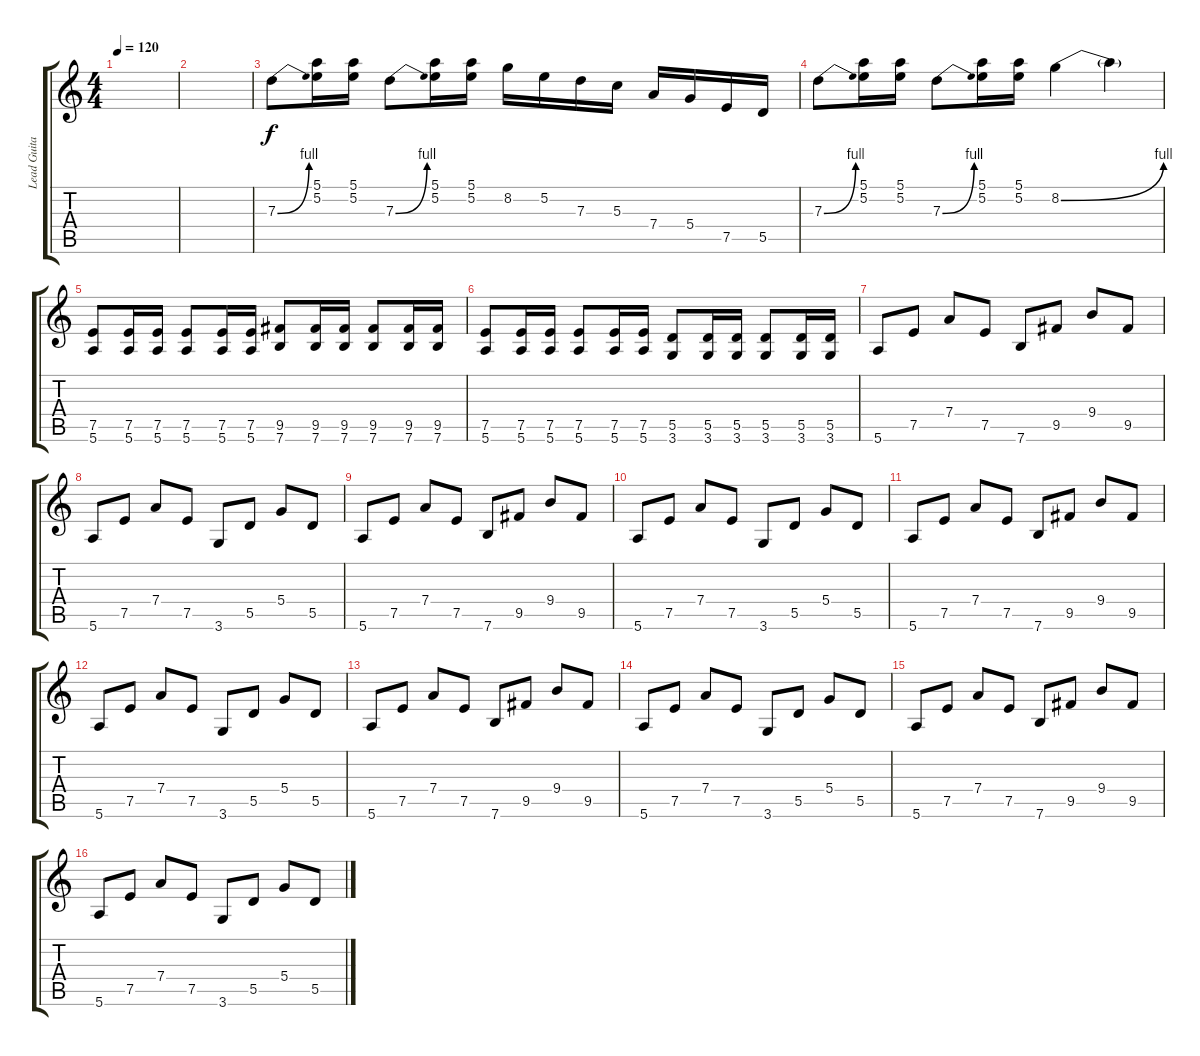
\track ("Lead Guitar" "Lead Guita") {instrument distortionguitar}
\staff {score tabs}
\tuning (E4 B3 G3 D3 A2 E2) {hide}
\ts (4 4)
\tempo 120
\clef g2
\ks c
|
|
7.3{be (bend 0 0 60 4)}.8 (5.1 5.2).16 (5.1 5.2).16 7.3{be (bend 0 0 60 4)}.8 (5.1 5.2).16 (5.1 5.2).16 8.2.16 5.2.16 7.3.16 5.3.16 7.4.16 5.4.16 7.5.16 5.5.16 |
7.3{be (bend 0 0 60 4)}.8 (5.1 5.2).16 (5.1 5.2).16 7.3{be (bend 0 0 60 4)}.8 (5.1 5.2).16 (5.1 5.2).16 8.2{be (bend 0 0 60 4)}.4 8.2{t}.4 |
(7.5 5.6).8 (7.5 5.6).16 (7.5 5.6).16 (7.5 5.6).8 (7.5 5.6).16 (7.5 5.6).16 (9.5 7.6).8 (9.5 7.6).16 (9.5 7.6).16 (9.5 7.6).8 (9.5 7.6).16 (9.5 7.6).16 |
(7.5 5.6).8 (7.5 5.6).16 (7.5 5.6).16 (7.5 5.6).8 (7.5 5.6).16 (7.5 5.6).16 (5.5 3.6).8 (5.5 3.6).16 (5.5 3.6).16 (5.5 3.6).8 (5.5 3.6).16 (5.5 3.6).16 |
5.6.8 7.5.8 7.4.8 7.5.8 7.6.8 9.5.8 9.4.8 9.5.8 |
5.6.8 7.5.8 7.4.8 7.5.8 3.6.8 5.5.8 5.4.8 5.5.8 |
5.6.8 7.5.8 7.4.8 7.5.8 7.6.8 9.5.8 9.4.8 9.5.8 |
5.6.8 7.5.8 7.4.8 7.5.8 3.6.8 5.5.8 5.4.8 5.5.8 |
5.6.8 7.5.8 7.4.8 7.5.8 7.6.8 9.5.8 9.4.8 9.5.8 |
5.6.8 7.5.8 7.4.8 7.5.8 3.6.8 5.5.8 5.4.8 5.5.8 |
5.6.8 7.5.8 7.4.8 7.5.8 7.6.8 9.5.8 9.4.8 9.5.8 |
5.6.8 7.5.8 7.4.8 7.5.8 3.6.8 5.5.8 5.4.8 5.5.8 |
5.6.8 7.5.8 7.4.8 7.5.8 7.6.8 9.5.8 9.4.8 9.5.8 |
5.6.8 7.5.8 7.4.8 7.5.8 3.6.8 5.5.8 5.4.8 5.5.8
